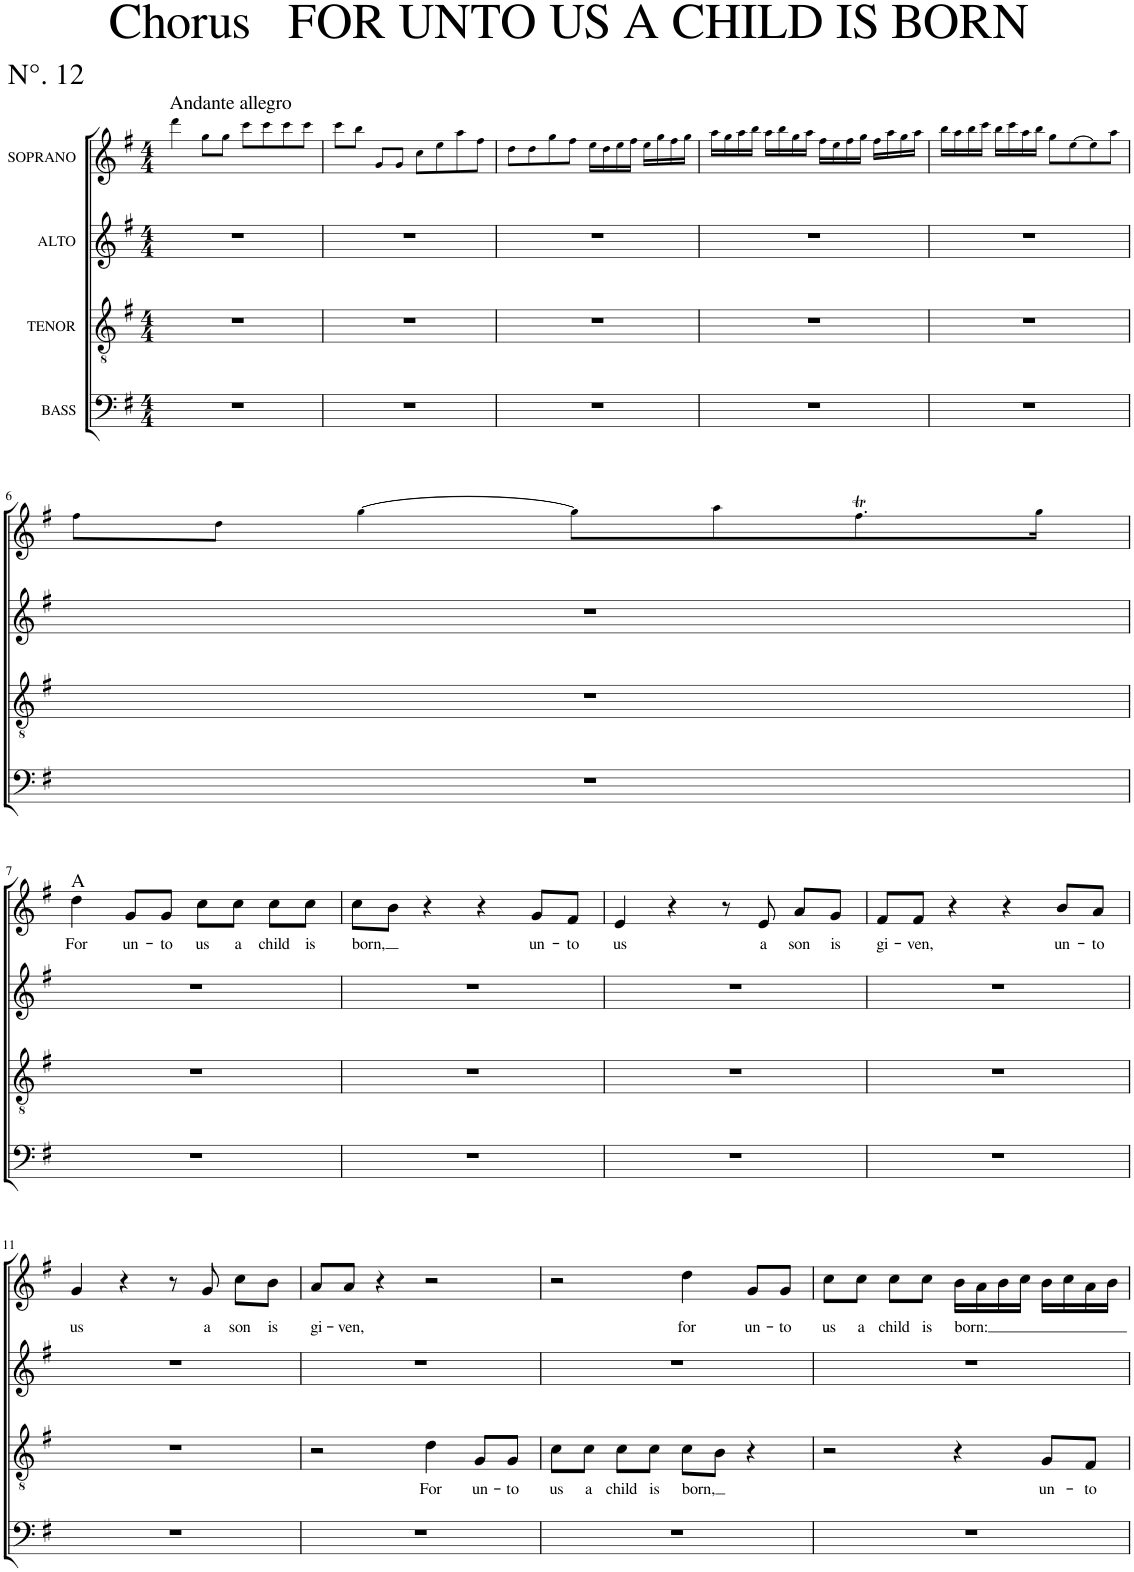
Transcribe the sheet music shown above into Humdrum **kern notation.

**kern	**kern	**text	**kern	**kern	**text
*part4	*part3	*part3	*part2	*part1	*part1
*staff4	*staff3	*staff3	*staff2	*staff1	*staff1
*I"BASS	*I"TENOR	*	*I"ALTO	*I"SOPRANO	*
*clefF4	*clefGv2	*	*clefG2	*clefG2	*
*Trd4c7	*	*	*	*	*
*k[f#]	*k[f#]	*	*k[f#]	*k[f#]	*
*M4/4	*M4/4	*	*M4/4	*M4/4	*
=1	=1	=1	=1	=1	=1
!	!	!	!	!LO:TX:a:t=Andante allegro	!
1r	1r	.	1r	4ddd!\	.
.	.	.	.	8gg!\L	.
.	.	.	.	8gg!\J	.
.	.	.	.	8ccc!\L	.
.	.	.	.	8ccc!\	.
.	.	.	.	8ccc!\	.
.	.	.	.	8ccc!\J	.
=2	=2	=2	=2	=2	=2
1r	1r	.	1r	8ccc!\L	.
.	.	.	.	8bb!\J	.
.	.	.	.	8g!/L	.
.	.	.	.	8g!/J	.
.	.	.	.	8cc!\L	.
.	.	.	.	8ee!\	.
.	.	.	.	8aa!\	.
.	.	.	.	8ff#!\J	.
=3	=3	=3	=3	=3	=3
1r	1r	.	1r	8dd!\L	.
.	.	.	.	8dd!\	.
.	.	.	.	8gg!\	.
.	.	.	.	8ff#!\J	.
.	.	.	.	16ee!\LL	.
.	.	.	.	16dd!\	.
.	.	.	.	16ee!\	.
.	.	.	.	16ff#!\JJ	.
.	.	.	.	16ee!\LL	.
.	.	.	.	16gg!\	.
.	.	.	.	16ff#!\	.
.	.	.	.	16gg!\JJ	.
=4	=4	=4	=4	=4	=4
1r	1r	.	1r	16aa!\LL	.
.	.	.	.	16gg!\	.
.	.	.	.	16aa!\	.
.	.	.	.	16bb!\JJ	.
.	.	.	.	16aa!\LL	.
.	.	.	.	16bb!\	.
.	.	.	.	16gg!\	.
.	.	.	.	16aa!\JJ	.
.	.	.	.	16ff#!\LL	.
.	.	.	.	16ee!\	.
.	.	.	.	16ff#!\	.
.	.	.	.	16gg!\JJ	.
.	.	.	.	16ff#!\LL	.
.	.	.	.	16aa!\	.
.	.	.	.	16gg!\	.
.	.	.	.	16aa!\JJ	.
=5	=5	=5	=5	=5	=5
1r	1r	.	1r	16bb!\LL	.
.	.	.	.	16aa!\	.
.	.	.	.	16bb!\	.
.	.	.	.	16ccc!\JJ	.
.	.	.	.	16bb!\LL	.
.	.	.	.	16ccc!\	.
.	.	.	.	16aa!\	.
.	.	.	.	16bb!\JJ	.
.	.	.	.	8gg!\L	.
.	.	.	.	[8ee!\	.
.	.	.	.	8ee!\]	.
.	.	.	.	8aa!\J	.
!!LO:LB:g=z
=6	=6	=6	=6	=6	=6
1r	1r	.	1r	8ff#!\L	.
.	.	.	.	8dd!\J	.
.	.	.	.	[4gg!\	.
.	.	.	.	8gg!\L]	.
.	.	.	.	8aa!\	.
.	.	.	.	8.ff#t!\	.
.	.	.	.	16gg!\Jk	.
!!LO:LB:g=z
=7	=7	=7	=7	=7	=7
!	!	!	!	!LO:TX:a:t=A	!
!	!	!	!	!	!LO:LY:b
1r	1r	.	1r	4dd\	For
!	!	!	!	!	!LO:LY:b
.	.	.	.	8g/L	un-
!	!	!	!	!	!LO:LY:b
.	.	.	.	8g/J	-to
!	!	!	!	!	!LO:LY:b
.	.	.	.	8cc\L	us
!	!	!	!	!	!LO:LY:b
.	.	.	.	8cc\J	a
!	!	!	!	!	!LO:LY:b
.	.	.	.	8cc\L	child
!	!	!	!	!	!LO:LY:b
.	.	.	.	8cc\J	is
=8	=8	=8	=8	=8	=8
!	!	!	!	!	!LO:LY:b
1r	1r	.	1r	8cc\L	born,
.	.	.	.	8b\J	.
.	.	.	.	4r	.
.	.	.	.	4r	.
!	!	!	!	!	!LO:LY:b
.	.	.	.	8g/L	un-
!	!	!	!	!	!LO:LY:b
.	.	.	.	8f#/J	-to
=9	=9	=9	=9	=9	=9
!	!	!	!	!	!LO:LY:b
1r	1r	.	1r	4e/	us
.	.	.	.	4r	.
.	.	.	.	8r	.
!	!	!	!	!	!LO:LY:b
.	.	.	.	8e/	a
!	!	!	!	!	!LO:LY:b
.	.	.	.	8a/L	son
!	!	!	!	!	!LO:LY:b
.	.	.	.	8g/J	is
=10	=10	=10	=10	=10	=10
!	!	!	!	!	!LO:LY:b
1r	1r	.	1r	8f#/L	gi-
!	!	!	!	!	!LO:LY:b
.	.	.	.	8f#/J	-ven,
.	.	.	.	4r	.
.	.	.	.	4r	.
!	!	!	!	!	!LO:LY:b
.	.	.	.	8b/L	un-
!	!	!	!	!	!LO:LY:b
.	.	.	.	8a/J	-to
!!LO:LB:g=z
=11	=11	=11	=11	=11	=11
!	!	!	!	!	!LO:LY:b
1r	1r	.	1r	4g/	us
.	.	.	.	4r	.
.	.	.	.	8r	.
!	!	!	!	!	!LO:LY:b
.	.	.	.	8g/	a
!	!	!	!	!	!LO:LY:b
.	.	.	.	8cc\L	son
!	!	!	!	!	!LO:LY:b
.	.	.	.	8b\J	is
=12	=12	=12	=12	=12	=12
!	!	!	!	!	!LO:LY:b
1r	2r	.	1r	8a/L	gi-
!	!	!	!	!	!LO:LY:b
.	.	.	.	8a/J	-ven,
.	.	.	.	4r	.
!	!	!LO:LY:b	!	!	!
.	4d\	For	.	2r	.
!	!	!LO:LY:b	!	!	!
.	8G/L	un-	.	.	.
!	!	!LO:LY:b	!	!	!
.	8G/J	-to	.	.	.
=13	=13	=13	=13	=13	=13
!	!	!LO:LY:b	!	!	!
1r	8c\L	us	1r	2r	.
!	!	!LO:LY:b	!	!	!
.	8c\J	a	.	.	.
!	!	!LO:LY:b	!	!	!
.	8c\L	child	.	.	.
!	!	!LO:LY:b	!	!	!
.	8c\J	is	.	.	.
!	!	!LO:LY:b	!	!	!LO:LY:b
.	8c\L	born,	.	4dd\	for
.	8B\J	.	.	.	.
!	!	!	!	!	!LO:LY:b
.	4r	.	.	8g/L	un-
!	!	!	!	!	!LO:LY:b
.	.	.	.	8g/J	-to
=14	=14	=14	=14	=14	=14
!	!	!	!	!	!LO:LY:b
1r	2r	.	1r	8cc\L	us
!	!	!	!	!	!LO:LY:b
.	.	.	.	8cc\J	a
!	!	!	!	!	!LO:LY:b
.	.	.	.	8cc\L	child
!	!	!	!	!	!LO:LY:b
.	.	.	.	8cc\J	is
!	!	!	!	!	!LO:LY:b
.	4r	.	.	16b\LL	born:
.	.	.	.	16a\	.
.	.	.	.	16b\	.
.	.	.	.	16cc\JJ	.
!	!	!LO:LY:b	!	!	!
.	8G/L	un-	.	16b\LL	.
.	.	.	.	16cc\	.
!	!	!LO:LY:b	!	!	!
.	8F#/J	-to	.	16a\	.
.	.	.	.	16b\JJ	.
=	=	=	=	=	=
*-	*-	*-	*-	*-	*-
